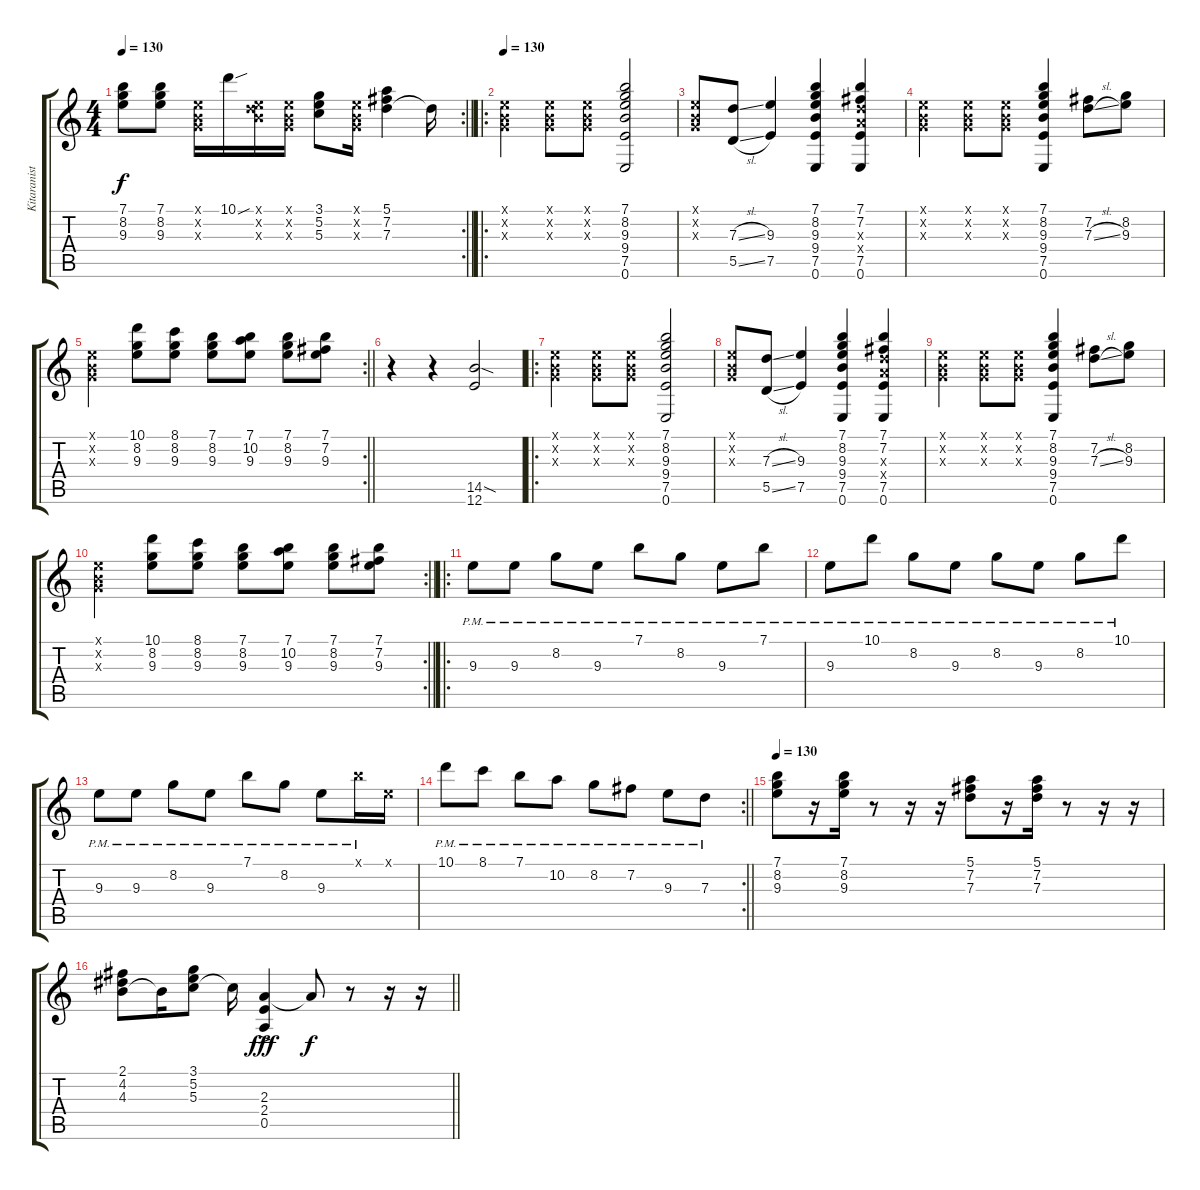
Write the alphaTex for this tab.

\track ("Kitaranisti" "Kitaranist") {instrument electricguitarclean}
\staff {score tabs}
\tuning (E4 B3 G3 D3 A2 E2) {hide}
\rc 2
\ts (4 4)
\tempo 130
\clef g2
\barLineRight lightlight
\ks c
(7.1 8.2 9.3).8{dy f} (7.1 8.2 9.3).8 (0.1{x} 0.2{x} 0.3{x}).16 10.1{sou}.16 (0.1{x} 0.2{x} 7.3{x}).16 (0.1{x} 0.2{x} 0.3{x}).16 (3.1 5.2 5.3).8 (0.1{x} 0.2{x} 0.3{x}).16 (5.1 7.2 7.3).4 7.3{t}.16 |
\ro
\tempo 130
(0.1{x} 0.2{x} 0.3{x}).4 (0.1{x} 0.2{x} 0.3{x}).8 (0.1{x} 0.2{x} 0.3{x}).8 (7.1 8.2 9.3 9.4 7.5 0.6).2 |
(0.1{x} 0.2{x} 0.3{x}).8 (7.3{sl} 5.5{sl}).8 (9.3 7.5).4 (7.1 8.2 9.3 9.4 7.5 0.6).4 (7.1 7.2 7.3{x} 7.4{x} 7.5 0.6).4 |
(0.1{x} 0.2{x} 0.3{x}).4 (0.1{x} 0.2{x} 0.3{x}).8 (0.1{x} 0.2{x} 0.3{x}).8 (7.1 8.2 9.3 9.4 7.5 0.6).4 (7.2 7.3{sl}).8 (8.2 9.3).8 |
\rc 2
\barLineRight lightlight
(0.1{x} 0.2{x} 0.3{x}).4 (10.1 8.2 9.3).8 (8.1 8.2 9.3).8 (7.1 8.2 9.3).8 (7.1 10.2 9.3).8 (7.1 8.2 9.3).8 (7.1 7.2 9.3).8 |
r.4 r.4 (14.5{sod} 12.6).2 |
\ro
(0.1{x} 0.2{x} 0.3{x}).4 (0.1{x} 0.2{x} 0.3{x}).8 (0.1{x} 0.2{x} 0.3{x}).8 (7.1 8.2 9.3 9.4 7.5 0.6).2 |
(0.1{x} 0.2{x} 0.3{x}).8 (7.3{sl} 5.5{sl}).8 (9.3 7.5).4 (7.1 8.2 9.3 9.4 7.5 0.6).4 (7.1 7.2 7.3{x} 7.4{x} 7.5 0.6).4 |
(0.1{x} 0.2{x} 0.3{x}).4 (0.1{x} 0.2{x} 0.3{x}).8 (0.1{x} 0.2{x} 0.3{x}).8 (7.1 8.2 9.3 9.4 7.5 0.6).4 (7.2 7.3{sl}).8 (8.2 9.3).8 |
\rc 2
\barLineRight lightlight
(0.1{x} 0.2{x} 0.3{x}).4 (10.1 8.2 9.3).8 (8.1 8.2 9.3).8 (7.1 8.2 9.3).8 (7.1 10.2 9.3).8 (7.1 8.2 9.3).8 (7.1 7.2 9.3).8 |
\ro
9.3{pm}.8{volume 16 instrument electricguitarclean} 9.3{pm}.8 8.2{pm}.8 9.3{pm}.8 7.1{pm}.8 8.2{pm}.8 9.3{pm}.8 7.1{pm}.8 |
9.3{pm}.8 10.1{pm}.8 8.2{pm}.8 9.3{pm}.8 8.2{pm}.8 9.3{pm}.8 8.2{pm}.8 10.1{pm}.8 |
9.3{pm}.8 9.3{pm}.8 8.2{pm}.8 9.3{pm}.8 7.1{pm}.8 8.2{pm}.8 9.3{pm}.8 7.1{pm x}.16 0.1{x}.16 |
\rc 2
\barLineRight lightlight
10.1{pm}.8 8.1{pm}.8 7.1{pm}.8 10.2{pm}.8 8.2{pm}.8 7.2{pm}.8 9.3{pm}.8 7.3{pm}.8 |
\tempo 130
(7.1 8.2 9.3).8{instrument electricguitarclean} r.16 (7.1 8.2 9.3).16 r.8 r.16 r.16 (5.1 7.2 7.3).8 r.16 (5.1 7.2 7.3).16 r.8 r.16 r.16 |
\barLineRight lightlight
(2.1 4.2 4.3).8 4.3{t}.16 (3.1 5.2 5.3).8 5.3{t}.16 (2.3 2.4{ac} 0.5{ac}).4{dy fff} 2.3{t}.8{dy f} r.8 r.16 r.16
